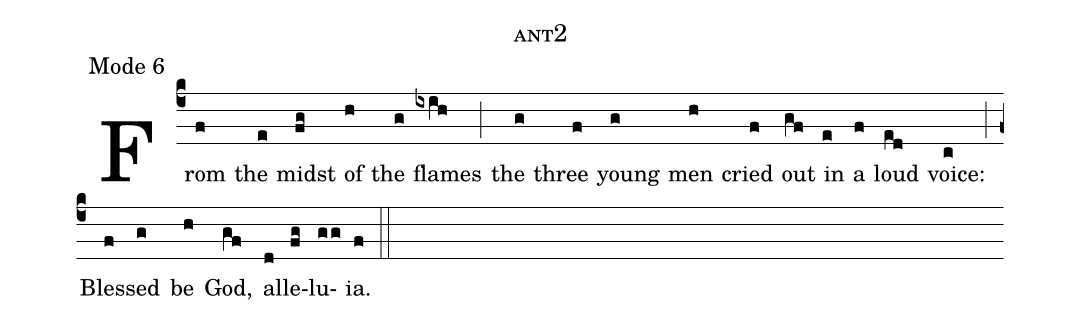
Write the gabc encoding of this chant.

name: ant2;
annotation: Mode 6;
%%
(c4)
From(f) the(e) midst(fg) of(h) the(g) flames(ixih) (;) the(g) three(f) young(g) men(h) cried(f) out(gf) in(e) a(f) loud(ed) voice:(c) (;) Bles(f)sed(g) be(h) God,(gf) al(d)le(fg)lu(gg)ia.(f) (::)
